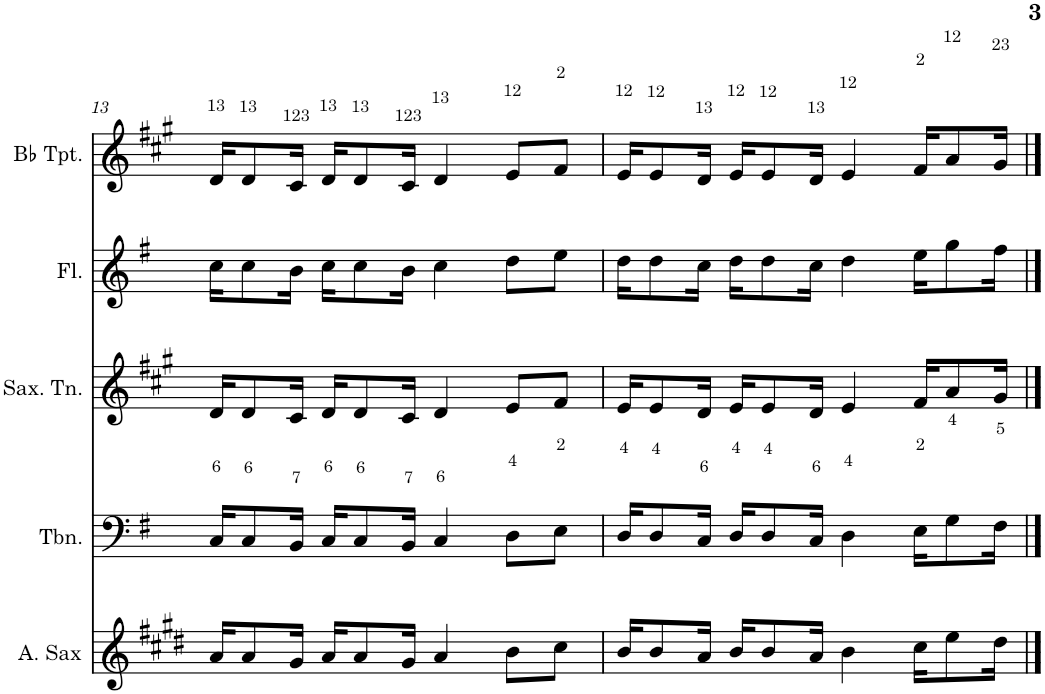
**kern	**kern	**kern	**kern	**kern
*part5	*part4	*part3	*part2	*part1
*staff5	*staff4	*staff3	*staff2	*staff1
*I"Saxofone Alto	*I"Trombone	*I"Saxofone Tenor	*I"Flauta Transversal	*I"Bb Trumpet
*	*I'Tbn.	*I'Sax. Tn.	*I'Fl.	*I'Bb Tpt.
!!LO:PB:g=z
*clefG2	*clefF4	*clefG2	*clefG2	*clefG2
*Trd5c9	*	*Trd8c14	*	*Trd1c2
*k[f#c#g#d#]	*k[f#]	*k[f#c#g#]	*k[f#]	*k[f#c#g#]
*M4/4	*M4/4	*M4/4	*M4/4	*M4/4
=13	=13	=13	=13	=13
16a/KL	16C/KL	16d/KL	16cc\KL	16d/KL
8a/	8C/	8d/	8cc\	8d/
16g#/Jk	16BB/Jk	16c#/Jk	16b\Jk	16c#/Jk
16a/KL	16C/KL	16d/KL	16cc\KL	16d/KL
8a/	8C/	8d/	8cc\	8d/
16g#/Jk	16BB/Jk	16c#/Jk	16b\Jk	16c#/Jk
4a/	4C/	4d/	4cc\	4d/
8b\L	8D\L	8e/L	8dd\L	8e/L
8cc#\J	8E\J	8f#/J	8ee\J	8f#/J
=14	=14	=14	=14	=14
16b/KL	16D/KL	16e/KL	16dd\KL	16e/KL
8b/	8D/	8e/	8dd\	8e/
16a/Jk	16C/Jk	16d/Jk	16cc\Jk	16d/Jk
16b/KL	16D/KL	16e/KL	16dd\KL	16e/KL
8b/	8D/	8e/	8dd\	8e/
16a/Jk	16C/Jk	16d/Jk	16cc\Jk	16d/Jk
4b\	4D\	4e/	4dd\	4e/
16cc#\KL	16E\KL	16f#/KL	16ee\KL	16f#/KL
8ee\	8G\	8a/	8gg\	8a/
16dd#\Jk	16F#\Jk	16g#/Jk	16ff#\Jk	16g#/Jk
==	==	==	==	==
*-	*-	*-	*-	*-
